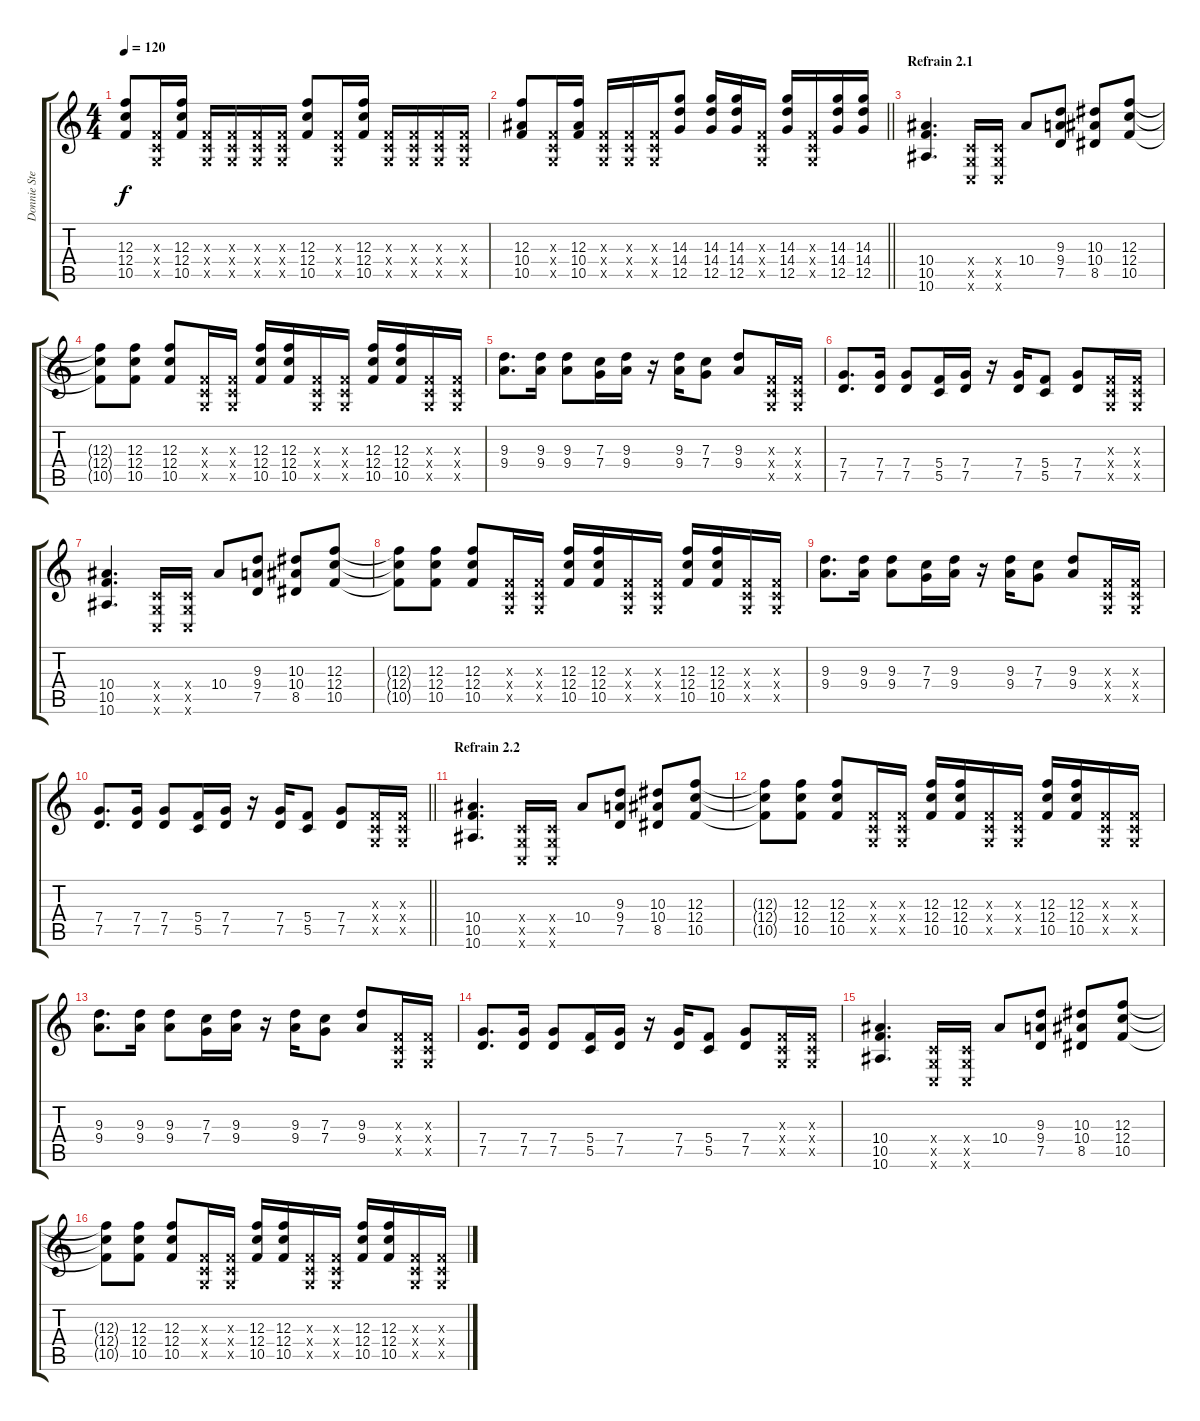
\track ("Donnie Steele" "Donnie Ste") {instrument distortionguitar}
\staff {score tabs}
\tuning (D4 A3 F3 C3 G2 C2) {hide}
\ts (4 4)
\tempo 120
\clef g2
\ks c
(12.3 12.4 10.5).8{dy f} (0.3{x} 0.4{x} 0.5{x}).16 (12.3 12.4 10.5).16 (0.3{x} 0.4{x} 0.5{x}).16 (0.3{x} 0.4{x} 0.5{x}).16 (0.3{x} 0.4{x} 0.5{x}).16 (0.3{x} 0.4{x} 0.5{x}).16 (12.3 12.4 10.5).8 (0.3{x} 0.4{x} 0.5{x}).16 (12.3 12.4 10.5).16 (0.3{x} 0.4{x} 0.5{x}).16 (0.3{x} 0.4{x} 0.5{x}).16 (0.3{x} 0.4{x} 0.5{x}).16 (0.3{x} 0.4{x} 0.5{x}).16 |
\barLineRight lightlight
(12.3 10.4 10.5).8 (0.3{x} 0.4{x} 0.5{x}).16 (12.3 10.4 10.5).16 (0.3{x} 0.4{x} 0.5{x}).16 (0.3{x} 0.4{x} 0.5{x}).16 (0.3{x} 0.4{x} 0.5{x}).16 (14.3 14.4 12.5).8 (14.3 14.4 12.5).16 (14.3 14.4 12.5).16 (0.3{x} 0.4{x} 0.5{x}).16 (14.3 14.4 12.5).16 (0.3{x} 0.4{x} 0.5{x}).16 (14.3 14.4 12.5).16 (14.3 14.4 12.5).16 |
\section ("" "Refrain 2.1")
(10.4 10.5 10.6).4{d volume 6 instrument electricguitarjazz} (0.4{x} 0.5{x} 0.6{x}).16 (0.4{x} 0.5{x} 0.6{x}).16 10.4.8 (9.3 9.4 7.5).8 (10.3 10.4 8.5).8 (12.3 12.4 10.5).8 |
(12.3{t} 12.4{t} 10.5{t}).8 (12.3 12.4 10.5).8 (12.3 12.4 10.5).8 (0.3{x} 0.4{x} 0.5{x}).16 (0.3{x} 0.4{x} 0.5{x}).16 (12.3 12.4 10.5).16 (12.3 12.4 10.5).16 (0.3{x} 0.4{x} 0.5{x}).16 (0.3{x} 0.4{x} 0.5{x}).16 (12.3 12.4 10.5).16 (12.3 12.4 10.5).16 (0.3{x} 0.4{x} 0.5{x}).16 (0.3{x} 0.4{x} 0.5{x}).16 |
(9.3 9.4).8{d} (9.3 9.4).16 (9.3 9.4).8 (7.3 7.4).16 (9.3 9.4).16 r.16 (9.3 9.4).16 (7.3 7.4).8 (9.3 9.4).8 (0.3{x} 0.4{x} 0.5{x}).16 (0.3{x} 0.4{x} 0.5{x}).16 |
(7.4 7.5).8{d} (7.4 7.5).16 (7.4 7.5).8 (5.4 5.5).16 (7.4 7.5).16 r.16 (7.4 7.5).16 (5.4 5.5).8 (7.4 7.5).8 (0.3{x} 0.4{x} 0.5{x}).16 (0.3{x} 0.4{x} 0.5{x}).16 |
(10.4 10.5 10.6).4{d} (0.4{x} 0.5{x} 0.6{x}).16 (0.4{x} 0.5{x} 0.6{x}).16 10.4.8 (9.3 9.4 7.5).8 (10.3 10.4 8.5).8 (12.3 12.4 10.5).8 |
(12.3{t} 12.4{t} 10.5{t}).8 (12.3 12.4 10.5).8 (12.3 12.4 10.5).8 (0.3{x} 0.4{x} 0.5{x}).16 (0.3{x} 0.4{x} 0.5{x}).16 (12.3 12.4 10.5).16 (12.3 12.4 10.5).16 (0.3{x} 0.4{x} 0.5{x}).16 (0.3{x} 0.4{x} 0.5{x}).16 (12.3 12.4 10.5).16 (12.3 12.4 10.5).16 (0.3{x} 0.4{x} 0.5{x}).16 (0.3{x} 0.4{x} 0.5{x}).16 |
(9.3 9.4).8{d} (9.3 9.4).16 (9.3 9.4).8 (7.3 7.4).16 (9.3 9.4).16 r.16 (9.3 9.4).16 (7.3 7.4).8 (9.3 9.4).8 (0.3{x} 0.4{x} 0.5{x}).16 (0.3{x} 0.4{x} 0.5{x}).16 |
\barLineRight lightlight
(7.4 7.5).8{d} (7.4 7.5).16 (7.4 7.5).8 (5.4 5.5).16 (7.4 7.5).16 r.16 (7.4 7.5).16 (5.4 5.5).8 (7.4 7.5).8 (0.3{x} 0.4{x} 0.5{x}).16 (0.3{x} 0.4{x} 0.5{x}).16 |
\section ("" "Refrain 2.2")
(10.4 10.5 10.6).4{d} (0.4{x} 0.5{x} 0.6{x}).16 (0.4{x} 0.5{x} 0.6{x}).16 10.4.8 (9.3 9.4 7.5).8 (10.3 10.4 8.5).8 (12.3 12.4 10.5).8 |
(12.3{t} 12.4{t} 10.5{t}).8 (12.3 12.4 10.5).8 (12.3 12.4 10.5).8 (0.3{x} 0.4{x} 0.5{x}).16 (0.3{x} 0.4{x} 0.5{x}).16 (12.3 12.4 10.5).16 (12.3 12.4 10.5).16 (0.3{x} 0.4{x} 0.5{x}).16 (0.3{x} 0.4{x} 0.5{x}).16 (12.3 12.4 10.5).16 (12.3 12.4 10.5).16 (0.3{x} 0.4{x} 0.5{x}).16 (0.3{x} 0.4{x} 0.5{x}).16 |
(9.3 9.4).8{d} (9.3 9.4).16 (9.3 9.4).8 (7.3 7.4).16 (9.3 9.4).16 r.16 (9.3 9.4).16 (7.3 7.4).8 (9.3 9.4).8 (0.3{x} 0.4{x} 0.5{x}).16 (0.3{x} 0.4{x} 0.5{x}).16 |
(7.4 7.5).8{d} (7.4 7.5).16 (7.4 7.5).8 (5.4 5.5).16 (7.4 7.5).16 r.16 (7.4 7.5).16 (5.4 5.5).8 (7.4 7.5).8 (0.3{x} 0.4{x} 0.5{x}).16 (0.3{x} 0.4{x} 0.5{x}).16 |
(10.4 10.5 10.6).4{d} (0.4{x} 0.5{x} 0.6{x}).16 (0.4{x} 0.5{x} 0.6{x}).16 10.4.8 (9.3 9.4 7.5).8 (10.3 10.4 8.5).8 (12.3 12.4 10.5).8 |
(12.3{t} 12.4{t} 10.5{t}).8 (12.3 12.4 10.5).8 (12.3 12.4 10.5).8 (0.3{x} 0.4{x} 0.5{x}).16 (0.3{x} 0.4{x} 0.5{x}).16 (12.3 12.4 10.5).16 (12.3 12.4 10.5).16 (0.3{x} 0.4{x} 0.5{x}).16 (0.3{x} 0.4{x} 0.5{x}).16 (12.3 12.4 10.5).16 (12.3 12.4 10.5).16 (0.3{x} 0.4{x} 0.5{x}).16 (0.3{x} 0.4{x} 0.5{x}).16
